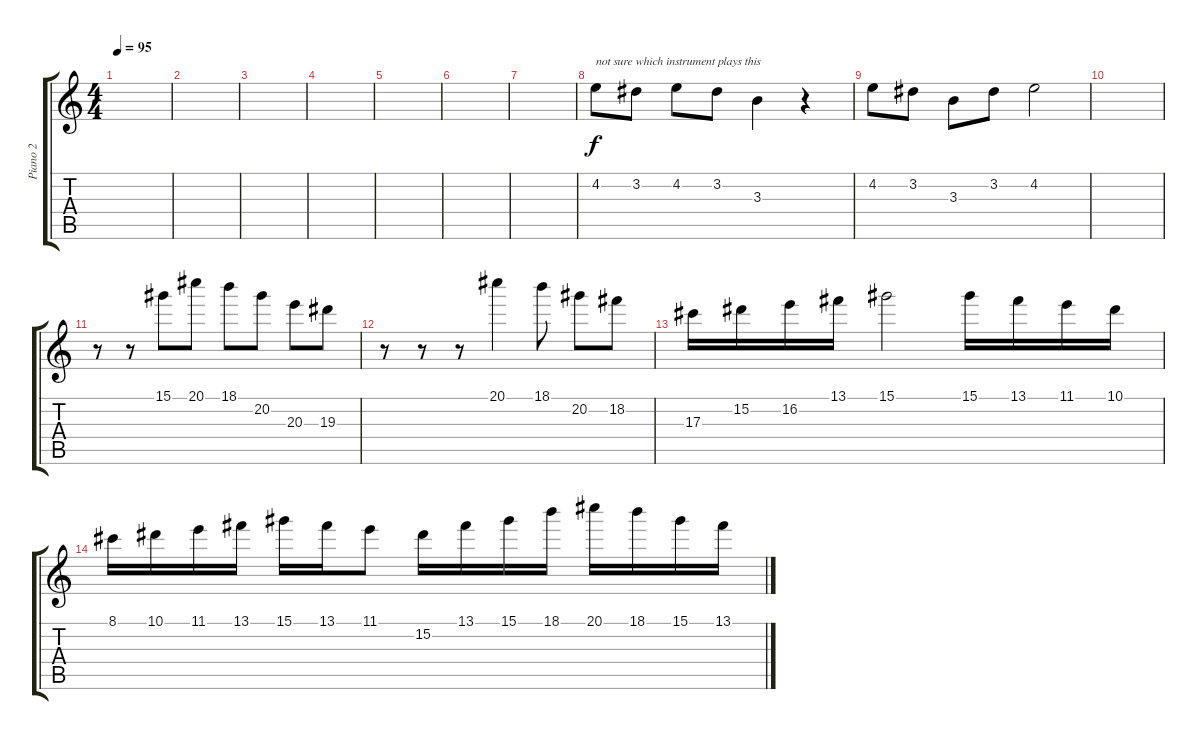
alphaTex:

\track ("Piano 2" "Piano 2") {instrument acousticgrandpiano}
\staff {score tabs}
\tuning (F5 C5 Ab4 Eb4 Bb3 F3) {hide}
\ts (4 4)
\tempo 95
\clef g2
\ks c
|
|
|
|
|
|
|
4.2.8{txt "not sure which instrument plays this" instrument musicbox} 3.2.8 4.2.8 3.2.8 3.3.4 r.4 |
4.2.8 3.2.8 3.3.8 3.2.8 4.2.2 |
|
r.8{instrument acousticgrandpiano} r.8 15.1.8 20.1.8 18.1.8 20.2.8 20.3.8 19.3.8 |
r.8 r.8 r.8 20.1.4 18.1.8 20.2.8 18.2.8 |
17.3.16 15.2.16 16.2.16 13.1.16 15.1.2 15.1.16 13.1.16 11.1.16 10.1.16 |
8.1.16 10.1.16 11.1.16 13.1.16 15.1.16 13.1.16 11.1.8 15.2.16 13.1.16 15.1.16 18.1.16 20.1.16 18.1.16 15.1.16 13.1.16
